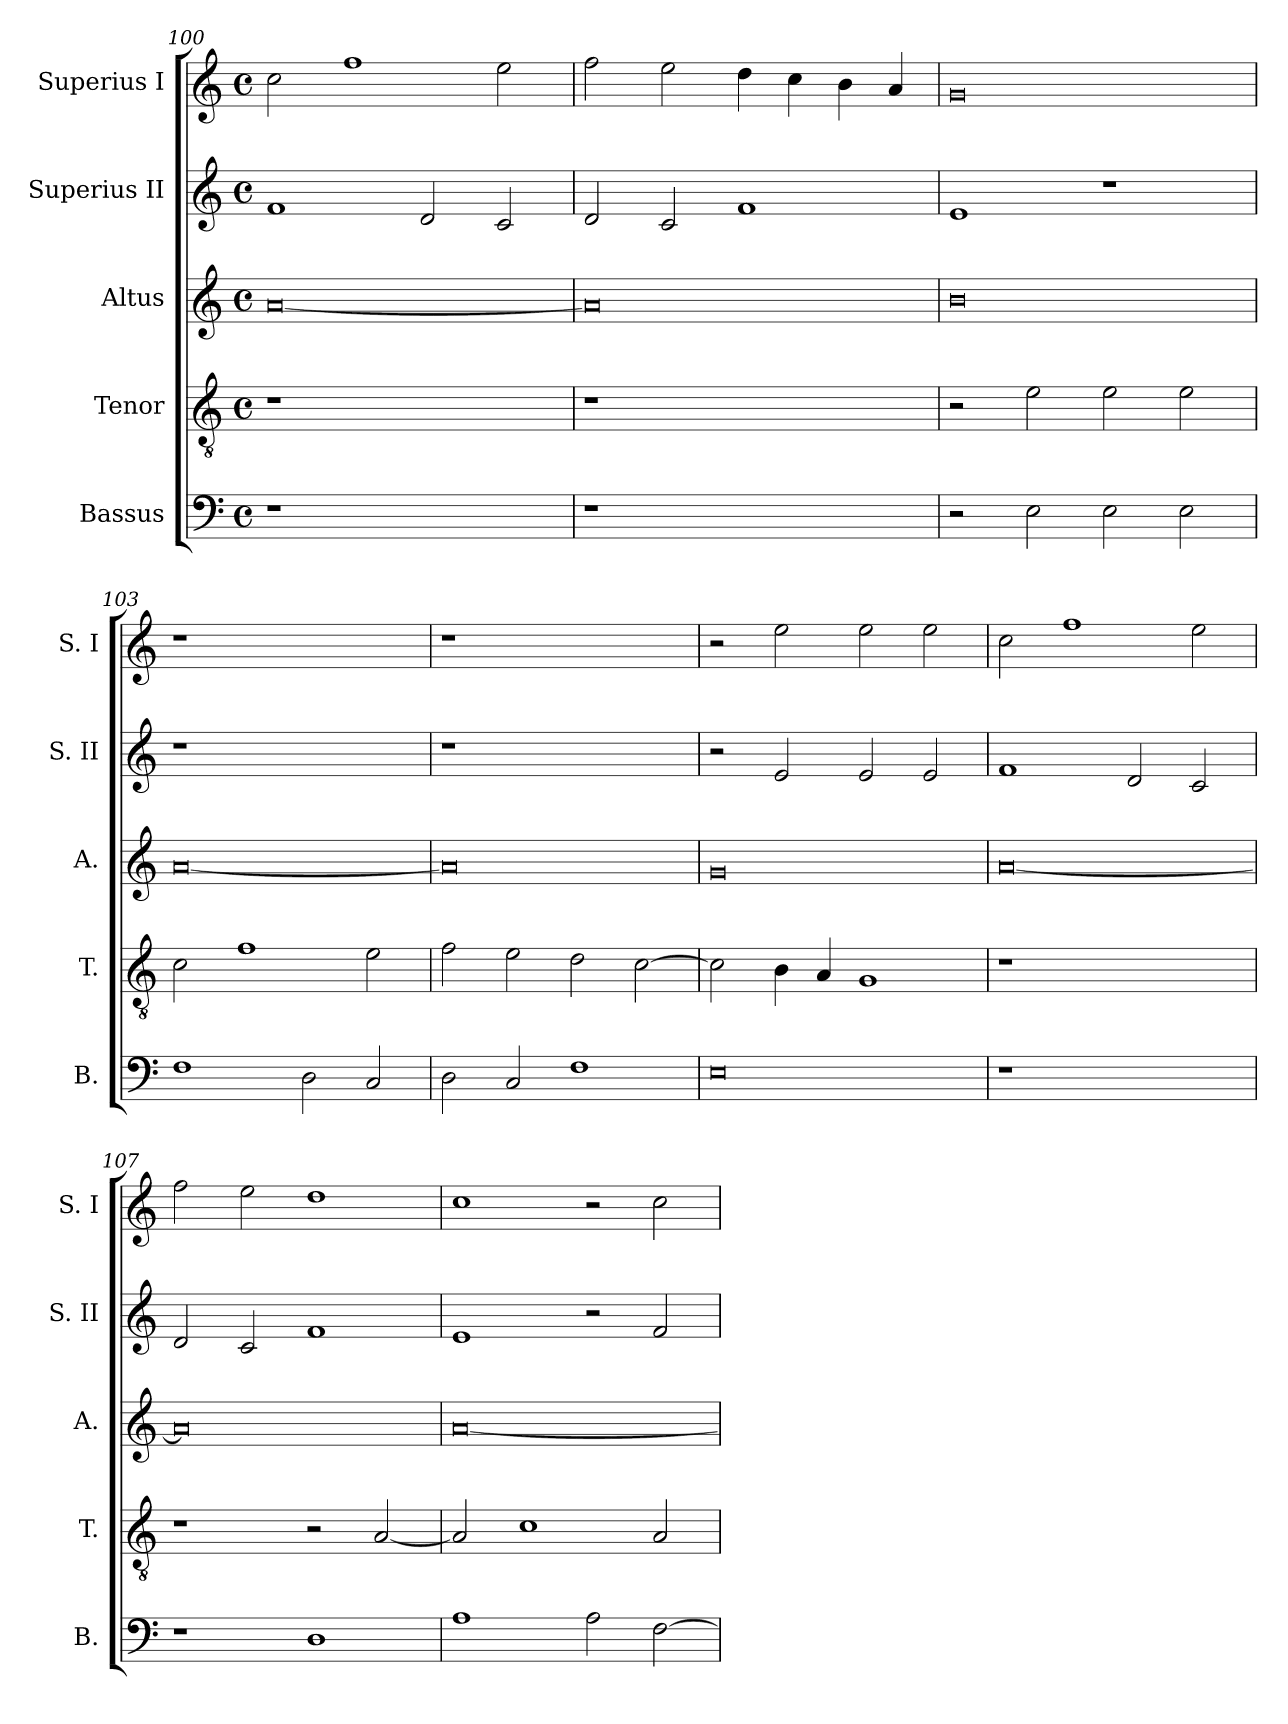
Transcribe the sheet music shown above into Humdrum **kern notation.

**kern	**kern	**kern	**kern	**kern
*part5	*part4	*part3	*part2	*part1
*staff5	*staff4	*staff3	*staff2	*staff1
*I"Bassus	*I"Tenor	*I"Altus	*I"Superius II	*I"Superius I
*I'B.	*I'T.	*I'A.	*I'S. II	*I'S. I
!!LO:LB:g=z
*clefF4	*clefGv2	*clefG2	*clefG2	*clefG2
*	*ITrd7c12	*	*	*
*k[]	*k[]	*k[]	*k[]	*k[]
*C:	*C:	*C:	*C:	*C:
*M4/4	*M4/4	*M4/4	*M4/4	*M4/4
*met(c)	*met(c)	*met(c)	*met(c)	*met(c)
=100	=100	=100	=100	=100
!LO:N:vis=1	!LO:N:vis=1	!	!	!
1r	1r	[<0ai	1fi	2cci\
.	.	.	.	1ffi
1ryy	1ryy	.	2di/	.
.	.	.	2ci/	2eei\
=101	=101	=101	=101	=101
!LO:N:vis=1	!LO:N:vis=1	!	!	!
1r	1r	0ai]	2di/	2ffi\
.	.	.	2ci/	2eei\
1ryy	1ryy	.	1fi	4ddi\
.	.	.	.	4cci\
.	.	.	.	4bi\
.	.	.	.	4ai/
=102	=102	=102	=102	=102
2r	2r	0bi	1ei	0gi
2Ei\	2Ei\	.	.	.
2Ei\	2Ei\	.	1r	.
2Ei\	2Ei\	.	.	.
=103	=103	=103	=103	=103
!	!	!	!LO:N:vis=1	!LO:N:vis=1
1Fi	2Ci\	[<0ai	1r	1r
.	1Fi	.	.	.
2Di\	.	.	1ryy	1ryy
2Ci/	2Ei\	.	.	.
=104	=104	=104	=104	=104
!	!	!	!LO:N:vis=1	!LO:N:vis=1
2Di\	2Fi\	0ai]	1r	1r
2Ci/	2Ei\	.	.	.
1Fi	2Di\	.	1ryy	1ryy
.	[>2Ci\	.	.	.
!!LO:PB:g=z
=105	=105	=105	=105	=105
0Ei	2Ci\]	0gi	2r	2r
.	4BBi\	.	2ei/	2eei\
.	4AAi/	.	.	.
.	1GGi	.	2ei/	2eei\
.	.	.	2ei/	2eei\
=106	=106	=106	=106	=106
!LO:N:vis=1	!LO:N:vis=1	!	!	!
1r	1r	[<0ai	1fi	2cci\
.	.	.	.	1ffi
1ryy	1ryy	.	2di/	.
.	.	.	2ci/	2eei\
=107	=107	=107	=107	=107
1r	1r	0ai]	2di/	2ffi\
.	.	.	2ci/	2eei\
1Di	2r	.	1fi	1ddi
.	[<2AAi/	.	.	.
=108	=108	=108	=108	=108
1Ai	2AAi/]	[<0ai	1ei	1cci
.	1Ci	.	.	.
2Ai\	.	.	2r	2r
[>2Fi\	2AAi/	.	2fi/	2cci\
=	=	=	=	=
*-	*-	*-	*-	*-
